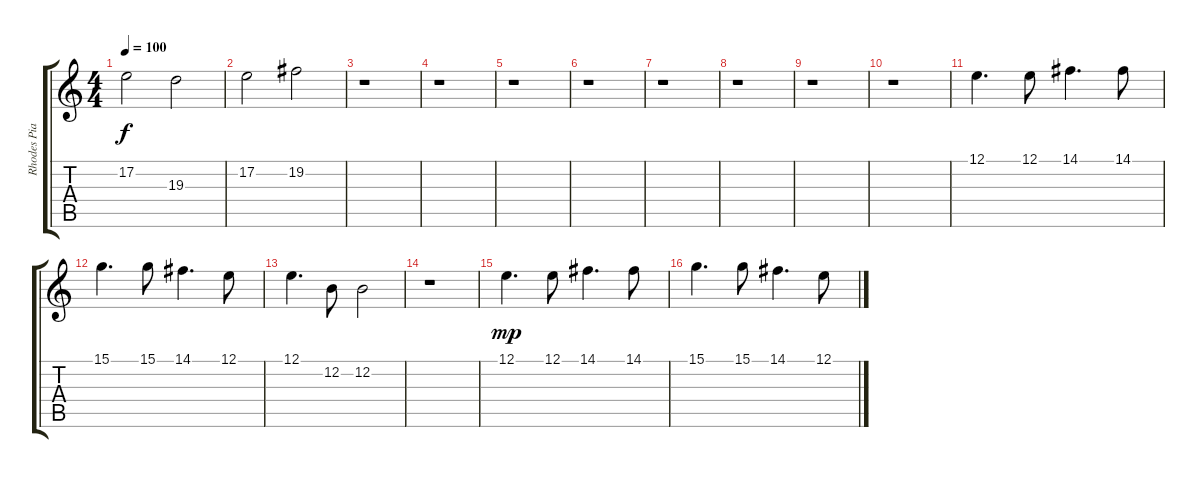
\track ("Rhodes Piano" "Rhodes Pia") {instrument electricpiano1}
\staff {score tabs}
\tuning (E4 B3 G3 D3 A2 E2) {hide}
\ts (4 4)
\tempo 100
\clef g2
\ks c
17.2.2{dy f} 19.3.2 |
17.2.2 19.2.2 |
r.1 |
r.1 |
r.1 |
r.1 |
r.1 |
r.1 |
r.1 |
r.1 |
12.1.4{d instrument electricpiano1} 12.1.8 14.1.4{d} 14.1.8 |
15.1.4{d} 15.1.8 14.1.4{d} 12.1.8 |
12.1.4{d} 12.2.8 12.2.2 |
r.1 |
12.1.4{d dy mp} 12.1.8 14.1.4{d} 14.1.8 |
15.1.4{d} 15.1.8 14.1.4{d} 12.1.8
